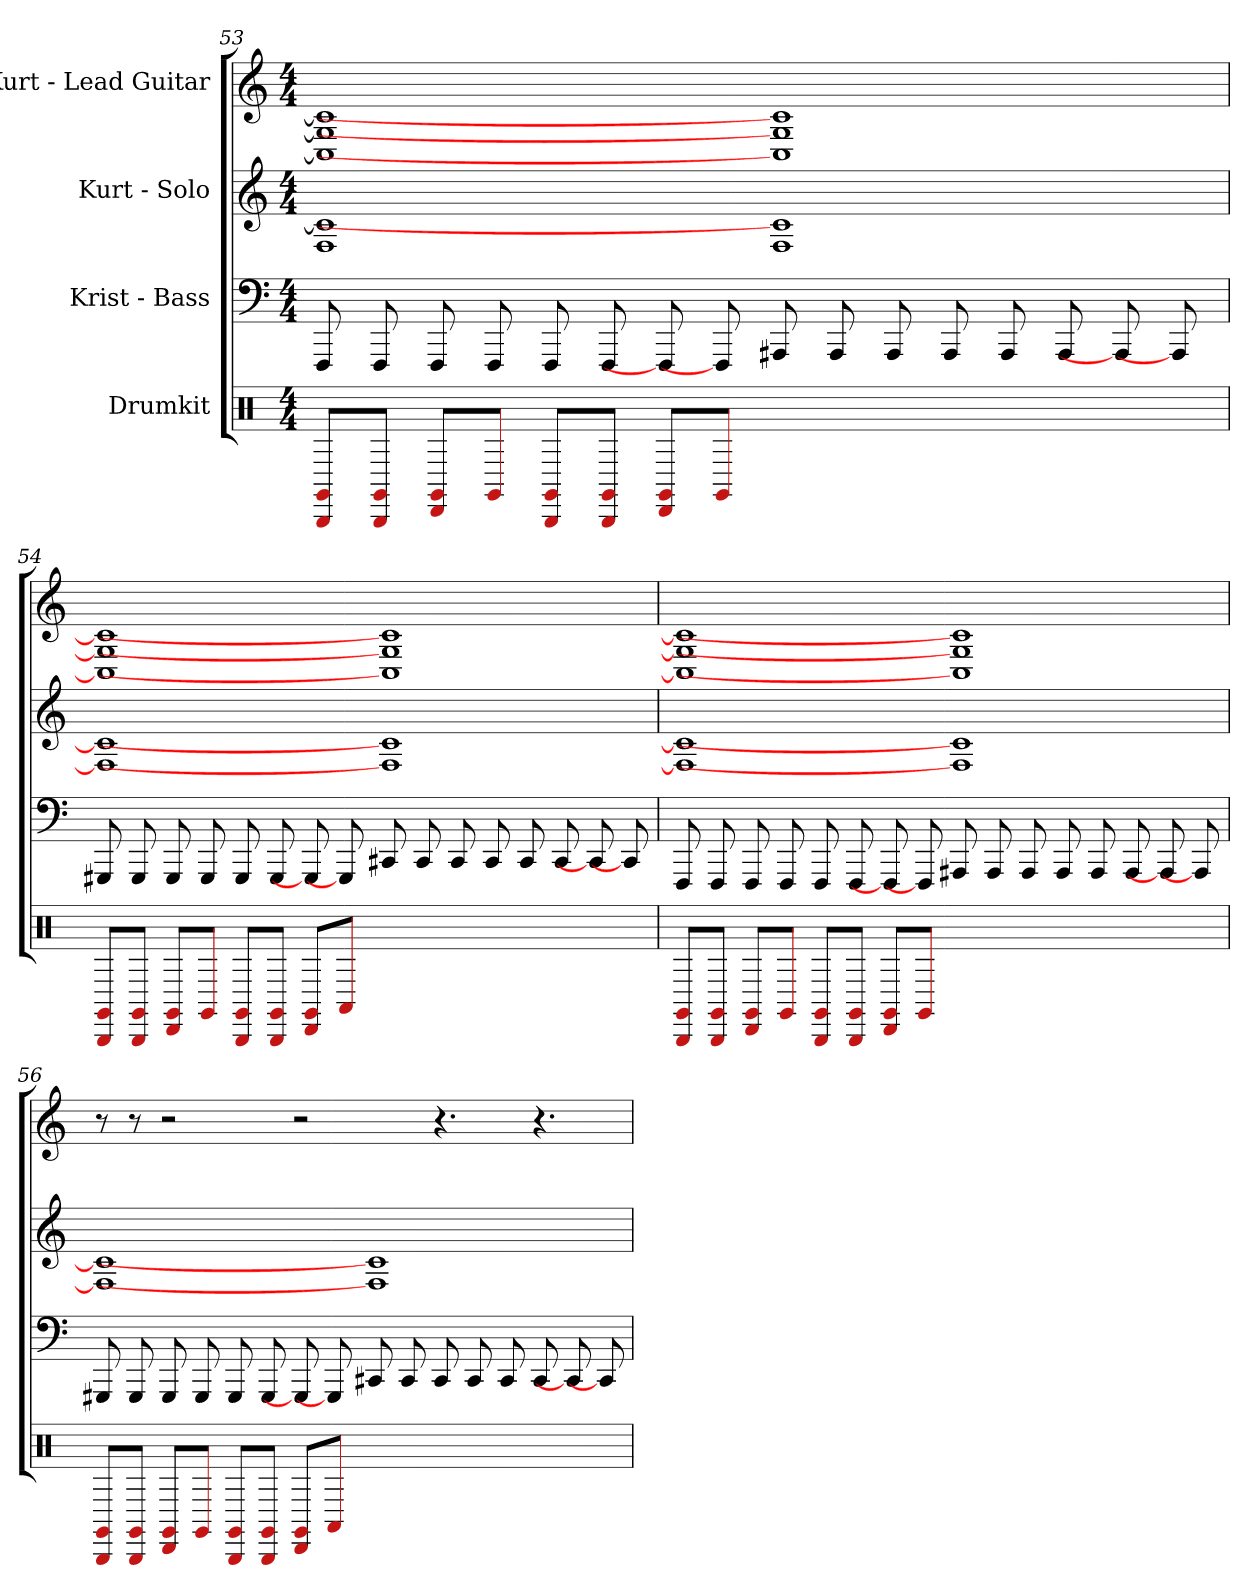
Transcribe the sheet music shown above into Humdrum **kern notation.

**kern	**kern	**kern	**kern
*part4	*part3	*part2	*part1
*staff4	*staff3	*staff2	*staff1
*I"Drumkit	*I"Krist - Bass	*I"Kurt - Solo	*I"Kurt - Lead Guitar
*clefX	*	*	*
*k[]	*k[]	*k[]	*k[]
*M4/4	*M4/4	*M4/4	*M4/4
=53	=53	=53	=53
8BBB/ 8GG#/L	8FFF	1c] 1F	1c#] 1G#] 1C#]
8BBB/ 8GG#/J	8FFF	.	.
8DD/ 8GG#/L	8FFF	.	.
8GG#/J	8FFF	.	.
8BBB/ 8GG#/L	8FFF	.	.
8BBB/ 8GG#/J	8FFF	.	.
8DD/ 8GG#/L	8FFF]	.	.
8GG#/J	8FFF]	.	.
1ryy	8AAA#	1c] 1F	1c#] 1G#] 1C#]
.	8AAA#	.	.
.	8AAA#	.	.
.	8AAA#	.	.
.	8AAA#	.	.
.	8AAA#	.	.
.	8AAA#]	.	.
.	8AAA#]	.	.
=54	=54	=54	=54
8BBB/ 8GG#/L	8GGG#	1c] 1F]	1c#] 1G#] 1C#]
8BBB/ 8GG#/J	8GGG#	.	.
8DD/ 8GG#/L	8GGG#	.	.
8GG#/J	8GGG#	.	.
8BBB/ 8GG#/L	8GGG#	.	.
8BBB/ 8GG#/J	8GGG#	.	.
8DD/ 8GG#/L	8GGG#]	.	.
8AA#/J	8GGG#]	.	.
1ryy	8CC#	1c] 1F]	1c#] 1G#] 1C#]
.	8CC#	.	.
.	8CC#	.	.
.	8CC#	.	.
.	8CC#	.	.
.	8CC#	.	.
.	8CC#]	.	.
.	8CC#]	.	.
=55	=55	=55	=55
8BBB/ 8GG#/L	8FFF	1c] 1F]	1c#] 1G#] 1C#]
8BBB/ 8GG#/J	8FFF	.	.
8DD/ 8GG#/L	8FFF	.	.
8GG#/J	8FFF	.	.
8BBB/ 8GG#/L	8FFF	.	.
8BBB/ 8GG#/J	8FFF	.	.
8DD/ 8GG#/L	8FFF]	.	.
8GG#/J	8FFF]	.	.
1ryy	8AAA#	1c] 1F]	1c#] 1G#] 1C#]
.	8AAA#	.	.
.	8AAA#	.	.
.	8AAA#	.	.
.	8AAA#	.	.
.	8AAA#	.	.
.	8AAA#]	.	.
.	8AAA#]	.	.
=56	=56	=56	=56
8BBB/ 8GG#/L	8GGG#	1c] 1F]	8r
8BBB/ 8GG#/J	8GGG#	.	8r
8DD/ 8GG#/L	8GGG#	.	2r
8GG#/J	8GGG#	.	.
8BBB/ 8GG#/L	8GGG#	.	.
8BBB/ 8GG#/J	8GGG#	.	.
8DD/ 8GG#/L	8GGG#]	.	2r
8AA#/J	8GGG#]	.	.
1ryy	8CC#	1c] 1F]	.
.	8CC#	.	.
.	8CC#	.	4.r
.	8CC#	.	.
.	8CC#	.	.
.	8CC#	.	4.r
.	8CC#]	.	.
.	8CC#]	.	.
=	=	=	=
*-	*-	*-	*-
